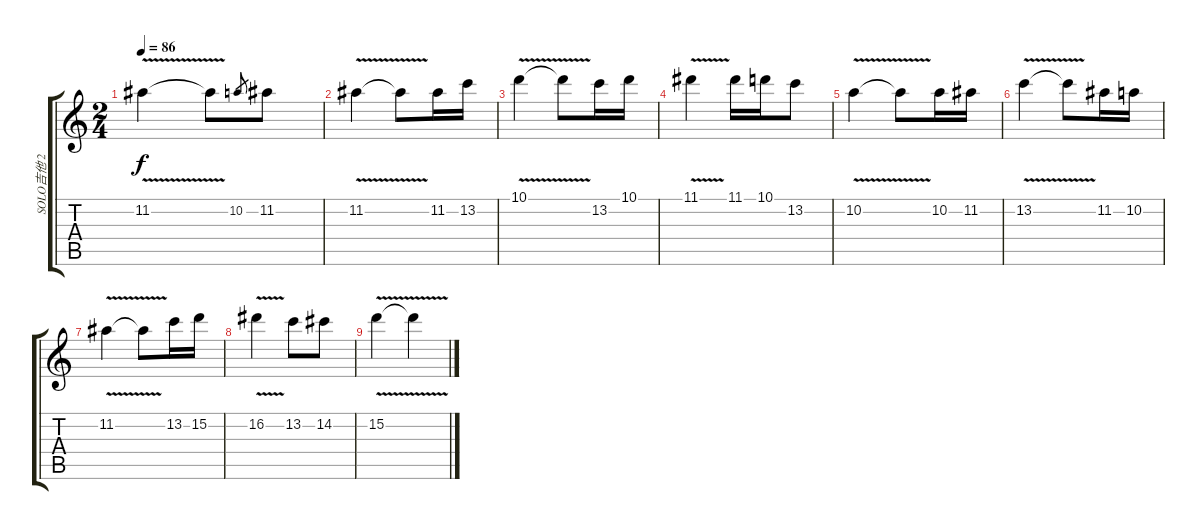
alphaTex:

\track ("SOLO吉他 2" "SOLO吉他 2") {instrument overdrivenguitar}
\staff {score tabs}
\tuning (E4 B3 G3 D3 A2 E2) {hide}
\ts (2 4)
\tempo 86
\clef g2
\ks c
11.2{v}.4{dy f} 11.2{t}.8 10.2.8{gr} 11.2.8 |
11.2{v}.4 11.2{t}.8 11.2.16 13.2.16 |
10.1{v}.4 10.1{t}.8 13.2.16 10.1.16 |
11.1{v}.4 11.1.16 10.1.16 13.2.8 |
10.2{v}.4 10.2{t}.8 10.2.16 11.2.16 |
13.2{v}.4 13.2{t}.8 11.2.16 10.2.16 |
11.2{v}.4 11.2{t}.8 13.2.16 15.2.16 |
16.2{v}.4 13.2.8 14.2.8 |
15.2{v}.4 15.2{t}.4
